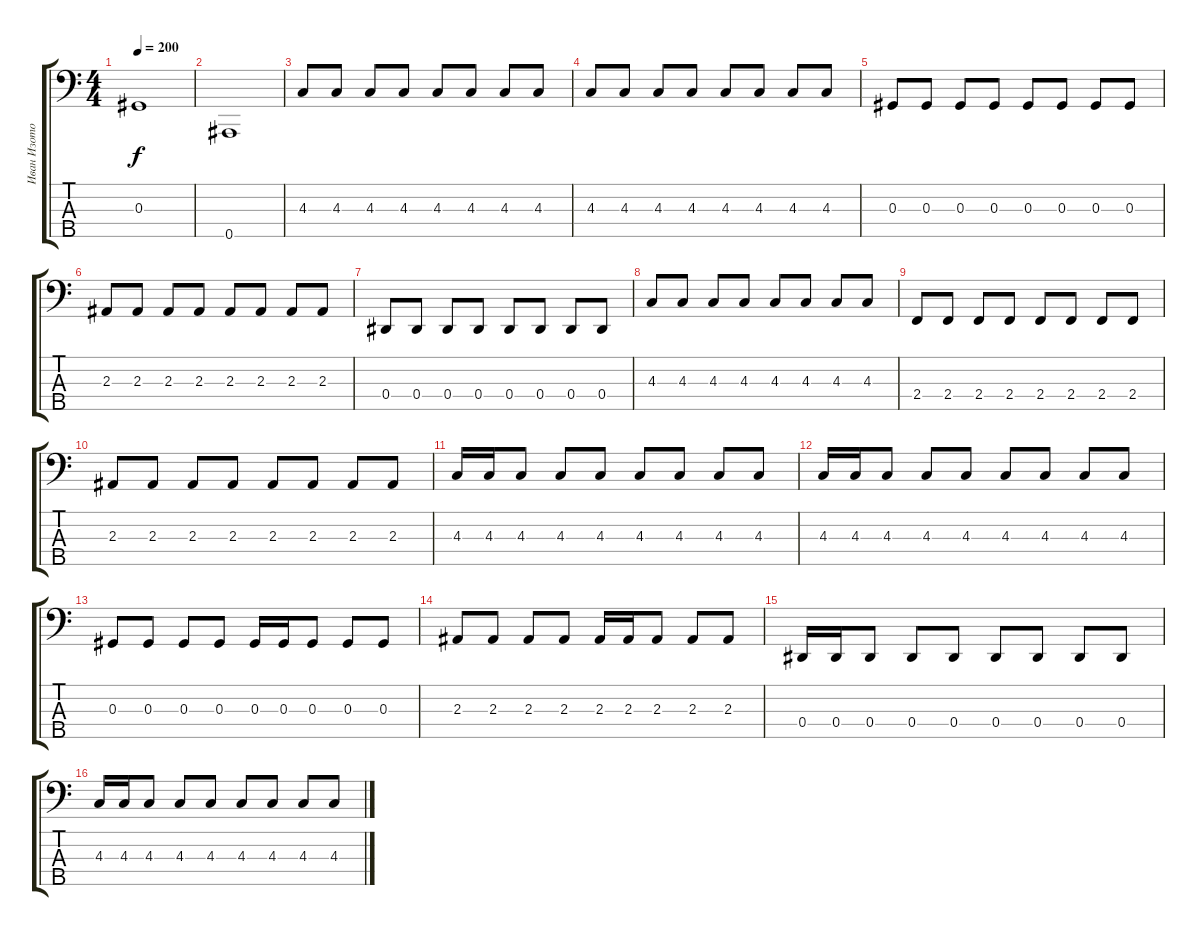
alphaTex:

\track ("Иван Изотов" "Иван Изото") {instrument electricbasspick}
\staff {score tabs}
\tuning (Gb2 Db2 Ab1 Eb1 Bb0) {hide}
\ts (4 4)
\tempo 200
\clef f4
\ks c
0.3.1{dy f} |
0.5.1 |
4.3.8 4.3.8 4.3.8 4.3.8 4.3.8 4.3.8 4.3.8 4.3.8 |
4.3.8 4.3.8 4.3.8 4.3.8 4.3.8 4.3.8 4.3.8 4.3.8 |
0.3.8 0.3.8 0.3.8 0.3.8 0.3.8 0.3.8 0.3.8 0.3.8 |
2.3.8 2.3.8 2.3.8 2.3.8 2.3.8 2.3.8 2.3.8 2.3.8 |
0.4.8 0.4.8 0.4.8 0.4.8 0.4.8 0.4.8 0.4.8 0.4.8 |
4.3.8 4.3.8 4.3.8 4.3.8 4.3.8 4.3.8 4.3.8 4.3.8 |
2.4.8 2.4.8 2.4.8 2.4.8 2.4.8 2.4.8 2.4.8 2.4.8 |
2.3.8 2.3.8 2.3.8 2.3.8 2.3.8 2.3.8 2.3.8 2.3.8 |
4.3.16 4.3.16 4.3.8 4.3.8 4.3.8 4.3.8 4.3.8 4.3.8 4.3.8 |
4.3.16 4.3.16 4.3.8 4.3.8 4.3.8 4.3.8 4.3.8 4.3.8 4.3.8 |
0.3.8 0.3.8 0.3.8 0.3.8 0.3.16 0.3.16 0.3.8 0.3.8 0.3.8 |
2.3.8 2.3.8 2.3.8 2.3.8 2.3.16 2.3.16 2.3.8 2.3.8 2.3.8 |
0.4.16 0.4.16 0.4.8 0.4.8 0.4.8 0.4.8 0.4.8 0.4.8 0.4.8 |
4.3.16 4.3.16 4.3.8 4.3.8 4.3.8 4.3.8 4.3.8 4.3.8 4.3.8
